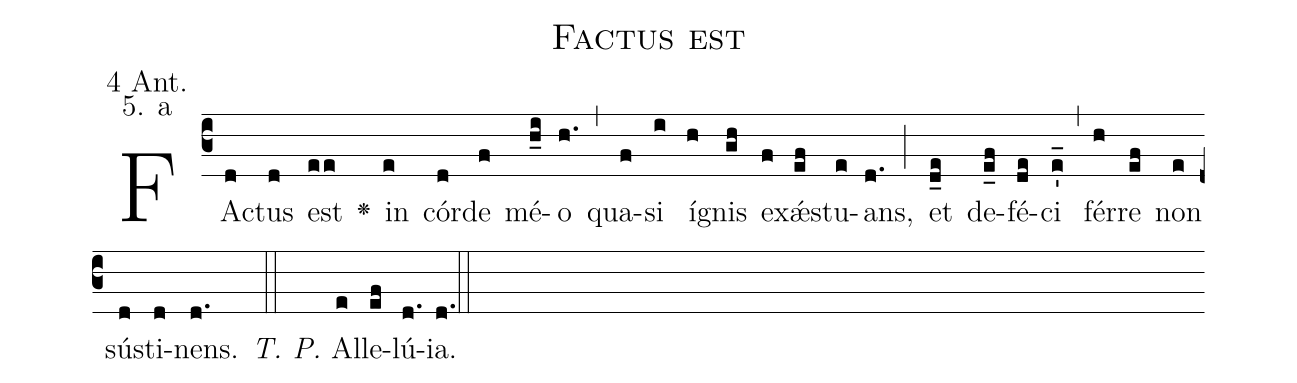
name: Factus est;
office-part: 4 Antiphon;
mode: 5a;
annotation: 4 Ant.;
annotation: 5. a;
def-m1:}{\greseteolcustos{manual}{;
def-m2:\ifx\breakbeforeEuouae\undefined\else;
def-m3:\fi}\ifx\noeuouae\undefined\def\noeuouae{F}\fi\if\noeuouae F{;
def-m4:}\fi;
%%
% The syntax in this part is called gabc. Please refer to http://home.gna.org/gregorio/gabc/#basis

(c3)FA(d)ctus(d) est(ee) <v>\greheightstar</v>() in(e) cór(d)de(f) mé(h_i)o(h.) (,)
qua(f)si(i) í(h)gnis(gh) ex(f)<sp>'ae</sp>(ef)stu(e)ans,(d.) (;)
et(d_e) de(e_f)fé(de)ci(e'_) (,)
fér(h)re(ef) non(e) sús(d)ti(d)nens.(d.) (::)
<i>T.~P.</i> Al(e)le(ef)lú(d.[em1])ia.(d.) (::[em2]z[em3])

E(h) u(h) o(i) u(g) a(h) e.(f.) (::[em4])
